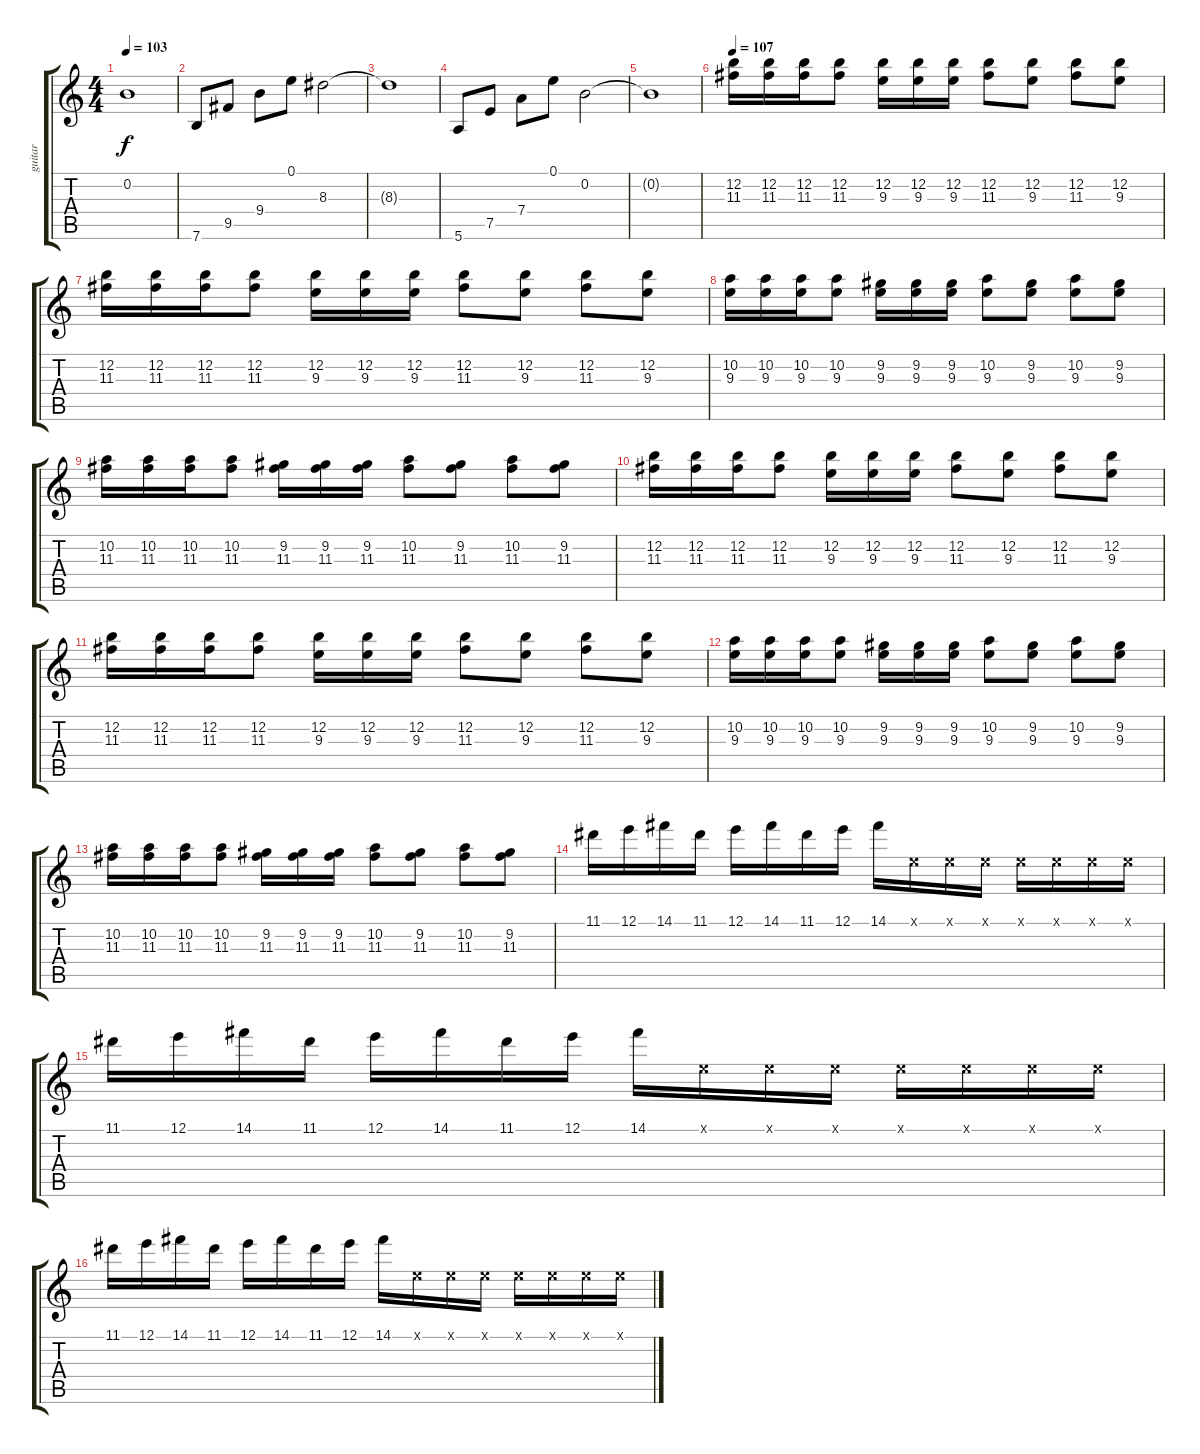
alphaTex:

\track ("guitar" "guitar") {instrument overdrivenguitar}
\staff {score tabs}
\tuning (E4 B3 G3 D3 A2 E2) {hide}
\ts (4 4)
\tempo 103
\clef g2
\ks c
0.2{t}.1{dy f} |
7.6.8 9.5.8 9.4.8 0.1.8 8.3.2 |
8.3{t}.1 |
5.6.8 7.5.8 7.4.8 0.1.8 0.2.2 |
0.2{t}.1 |
\tempo 107
(12.2 11.3).16 (12.2 11.3).16 (12.2 11.3).16 (12.2 11.3).8 (12.2 9.3).16 (12.2 9.3).16 (12.2 9.3).16 (12.2 11.3).8 (12.2 9.3).8 (12.2 11.3).8 (12.2 9.3).8 |
(12.2 11.3).16 (12.2 11.3).16 (12.2 11.3).16 (12.2 11.3).8 (12.2 9.3).16 (12.2 9.3).16 (12.2 9.3).16 (12.2 11.3).8 (12.2 9.3).8 (12.2 11.3).8 (12.2 9.3).8 |
(10.2 9.3).16 (10.2 9.3).16 (10.2 9.3).16 (10.2 9.3).8 (9.2 9.3).16 (9.2 9.3).16 (9.2 9.3).16 (10.2 9.3).8 (9.2 9.3).8 (10.2 9.3).8 (9.2 9.3).8 |
(10.2 11.3).16 (10.2 11.3).16 (10.2 11.3).16 (10.2 11.3).8 (9.2 11.3).16 (9.2 11.3).16 (9.2 11.3).16 (10.2 11.3).8 (9.2 11.3).8 (10.2 11.3).8 (9.2 11.3).8 |
(12.2 11.3).16 (12.2 11.3).16 (12.2 11.3).16 (12.2 11.3).8 (12.2 9.3).16 (12.2 9.3).16 (12.2 9.3).16 (12.2 11.3).8 (12.2 9.3).8 (12.2 11.3).8 (12.2 9.3).8 |
(12.2 11.3).16 (12.2 11.3).16 (12.2 11.3).16 (12.2 11.3).8 (12.2 9.3).16 (12.2 9.3).16 (12.2 9.3).16 (12.2 11.3).8 (12.2 9.3).8 (12.2 11.3).8 (12.2 9.3).8 |
(10.2 9.3).16 (10.2 9.3).16 (10.2 9.3).16 (10.2 9.3).8 (9.2 9.3).16 (9.2 9.3).16 (9.2 9.3).16 (10.2 9.3).8 (9.2 9.3).8 (10.2 9.3).8 (9.2 9.3).8 |
(10.2 11.3).16 (10.2 11.3).16 (10.2 11.3).16 (10.2 11.3).8 (9.2 11.3).16 (9.2 11.3).16 (9.2 11.3).16 (10.2 11.3).8 (9.2 11.3).8 (10.2 11.3).8 (9.2 11.3).8 |
11.1.16 12.1.16 14.1.16 11.1.16 12.1.16 14.1.16 11.1.16 12.1.16 14.1.16 0.1{x}.16 0.1{x}.16 0.1{x}.16 0.1{x}.16 0.1{x}.16 0.1{x}.16 0.1{x}.16 |
11.1.16 12.1.16 14.1.16 11.1.16 12.1.16 14.1.16 11.1.16 12.1.16 14.1.16 0.1{x}.16 0.1{x}.16 0.1{x}.16 0.1{x}.16 0.1{x}.16 0.1{x}.16 0.1{x}.16 |
11.1.16 12.1.16 14.1.16 11.1.16 12.1.16 14.1.16 11.1.16 12.1.16 14.1.16 0.1{x}.16 0.1{x}.16 0.1{x}.16 0.1{x}.16 0.1{x}.16 0.1{x}.16 0.1{x}.16
